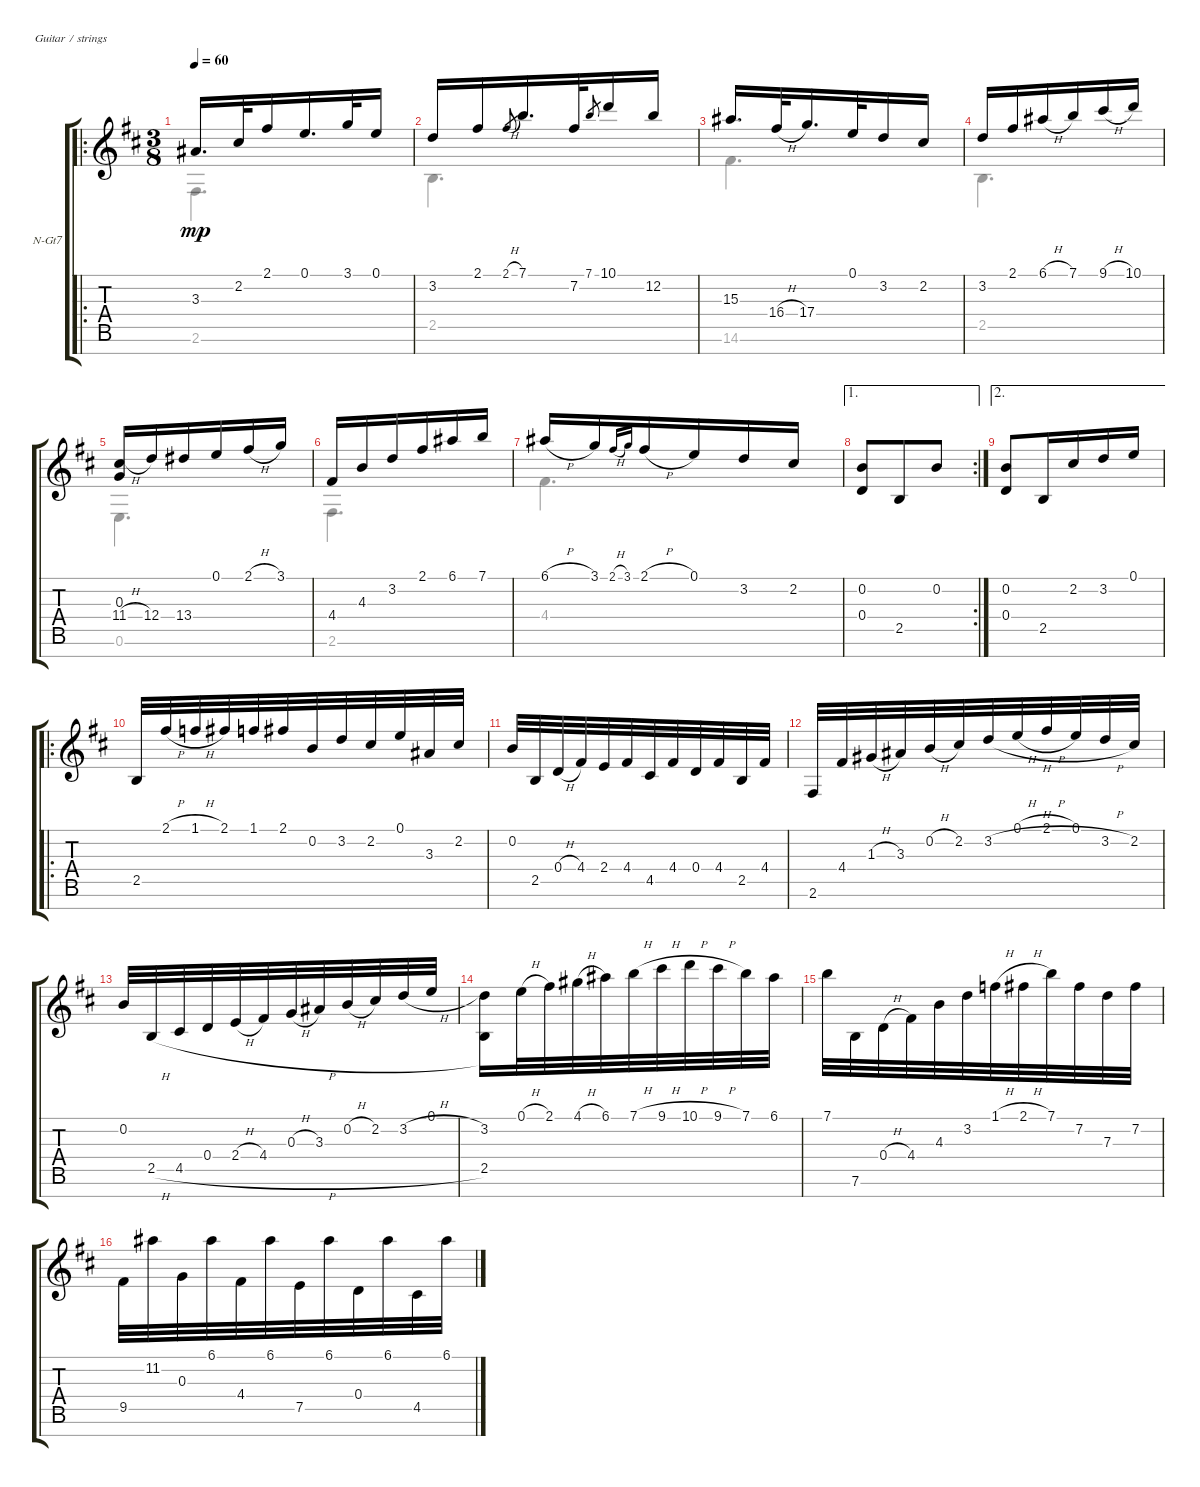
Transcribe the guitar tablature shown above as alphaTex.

\defaultSystemsLayout 4
\bracketExtendMode groupsimilarinstruments
\firstSystemTrackNameOrientation horizontal
\otherSystemsTrackNameOrientation horizontal
\track ("Nylon Guitar" "N-Gt7") {instrument acousticguitarnylon}
\staff {score tabs}
\tuning (E4 B3 G3 D3 A2 E2 B1)
\voice
\ro
\ts (3 8)
\tempo 60
\clef g2
\ks d
3.3.16{d dy mp} 2.2.32 2.1.16 0.1.16{d} 3.1.32 0.1.16 |
3.2.16 2.1.16 2.1{h}.8{gr} 7.1.16{d} 7.2.32 7.1.8{gr} 10.1.16 12.2.16 |
15.3.16{d} 16.4{h}.32 17.4.16{d} 0.1.32 3.2.16 2.2.16 |
3.2.16 2.1.16 6.1{h}.16 7.1.16 9.1{h}.16 10.1.16 |
(0.3 11.4{h}).16 12.4.16 13.4.16 0.1.16 2.1{h}.16 3.1.16 |
4.4.16 4.3.16 3.2.16 2.1.16 6.1.16 7.1.16 |
6.1{h}.16 3.1.16 2.1{h}.16{gr onbeat} 3.1.16{gr onbeat} 2.1{h}.16 0.1.16 3.2.16 2.2.16 |
\ae 1
\rc 2
(0.2 0.4).8 2.5.8 0.2.8 |
\ae 2
(0.2 0.4).8 2.5.16 2.2.16 3.2.16 0.1.16 |
\ro
2.5.32 2.1{h}.32 1.1{h}.32 2.1.32 1.1.32 2.1.32 0.2.32 3.2.32 2.2.32 0.1.32 3.3.32 2.2.32 |
0.2.32 2.5.32 0.4{h}.32 4.4.32 2.4.32 4.4.32 4.5.32 4.4.32 0.4.32 4.4.32 2.5.32 4.4.32 |
2.6.32 4.4.32 1.3{h}.32 3.3.32 0.2{h}.32 2.2.32 3.2{h}.32 0.1{h}.32 2.1{h}.32 0.1.32 3.2{h}.32 2.2.32 |
0.2.32 2.5{h}.32 4.5{h}.32 0.4.32 2.4{h}.32 4.4.32 0.3{h}.32 3.3.32 0.2{h}.32 2.2.32 3.2{h}.32 0.1.32 |
(3.2 2.5).16 0.1{h}.32 2.1.32 4.1{h}.32 6.1.32 7.1{h}.32 9.1{h}.32 10.1{h}.32 9.1{h}.32 7.1.32 6.1.32 |
7.1.32 7.6.32 0.4{h}.32 4.4.32 4.3.32 3.2.32 1.1{h}.32 2.1{h}.32 7.1.32 7.2.32 7.3.32 7.2.32 |
9.5.32 11.2.32 0.3.32 6.1.32 4.4.32 6.1.32 7.5.32 6.1.32 0.4.32 6.1.32 4.5.32 6.1.32
\voice
\clef g2
\ottava regular
\simile none
\ks d
2.6.4{d dy mp} |
2.5.4{d} |
14.6.4{d} |
2.5.4{d} |
0.6.4{d} |
2.6.4{d} |
4.4.4{d} |
|
|
|
|
|
|
|
|
